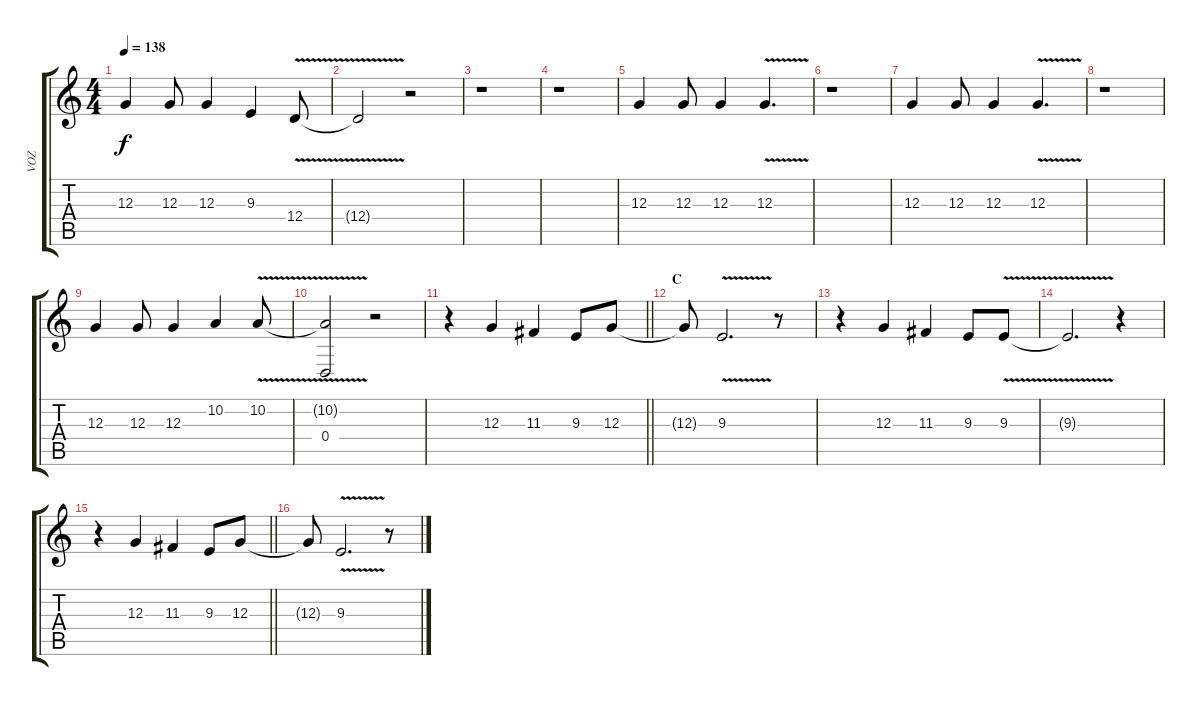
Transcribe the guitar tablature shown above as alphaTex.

\track ("VOZ" "VOZ") {instrument flute}
\staff {score tabs}
\tuning (E4 B3 G3 D3 A2 E2) {hide}
\ts (4 4)
\tempo 138
\clef g2
\ks c
12.3.4{dy f} 12.3.8 12.3.4 9.3.4 12.4{v}.8 |
12.4{t}.2 r.2 |
r.1 |
r.1 |
12.3.4 12.3.8 12.3.4 12.3{v}.4{d} |
r.1 |
12.3.4 12.3.8 12.3.4 12.3{v}.4{d} |
r.1 |
12.3.4 12.3.8 12.3.4 10.2.4 10.2{v}.8 |
(10.2{t} 0.4).2 r.2 |
\barLineRight lightlight
r.4 12.3.4 11.3.4 9.3.8 12.3.8 |
\section ("" "C")
12.3{t}.8 9.3{v}.2{d} r.8 |
r.4 12.3.4 11.3.4 9.3.8 9.3{v}.8 |
9.3{t}.2{d} r.4 |
\barLineRight lightlight
r.4 12.3.4 11.3.4 9.3.8 12.3.8 |
12.3{t}.8 9.3{v}.2{d} r.8
